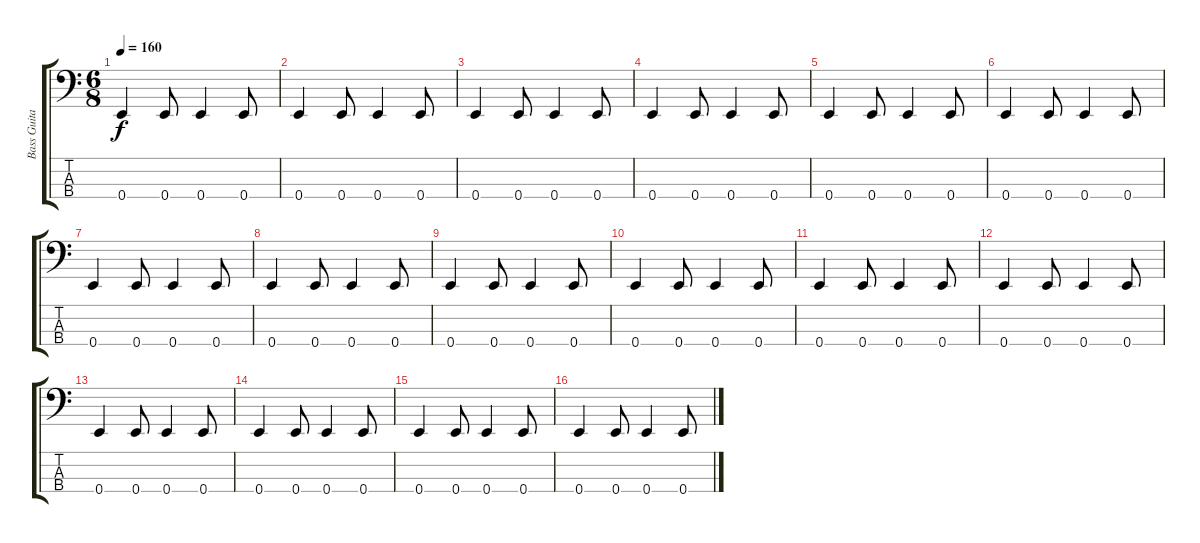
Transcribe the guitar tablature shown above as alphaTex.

\track ("Bass Guitar" "Bass Guita") {instrument electricbassfinger}
\staff {score tabs}
\tuning (G2 D2 A1 E1) {hide}
\ts (6 8)
\tempo 160
\clef f4
\ks c
0.4.4{dy f} 0.4.8 0.4.4 0.4.8 |
0.4.4 0.4.8 0.4.4 0.4.8 |
0.4.4 0.4.8 0.4.4 0.4.8 |
0.4.4 0.4.8 0.4.4 0.4.8 |
0.4.4 0.4.8 0.4.4 0.4.8 |
0.4.4 0.4.8 0.4.4 0.4.8 |
0.4.4 0.4.8 0.4.4 0.4.8 |
0.4.4 0.4.8 0.4.4 0.4.8 |
0.4.4 0.4.8 0.4.4 0.4.8 |
0.4.4 0.4.8 0.4.4 0.4.8 |
0.4.4 0.4.8 0.4.4 0.4.8 |
0.4.4 0.4.8 0.4.4 0.4.8 |
0.4.4 0.4.8 0.4.4 0.4.8 |
0.4.4 0.4.8 0.4.4 0.4.8 |
0.4.4 0.4.8 0.4.4 0.4.8 |
0.4.4 0.4.8 0.4.4 0.4.8
